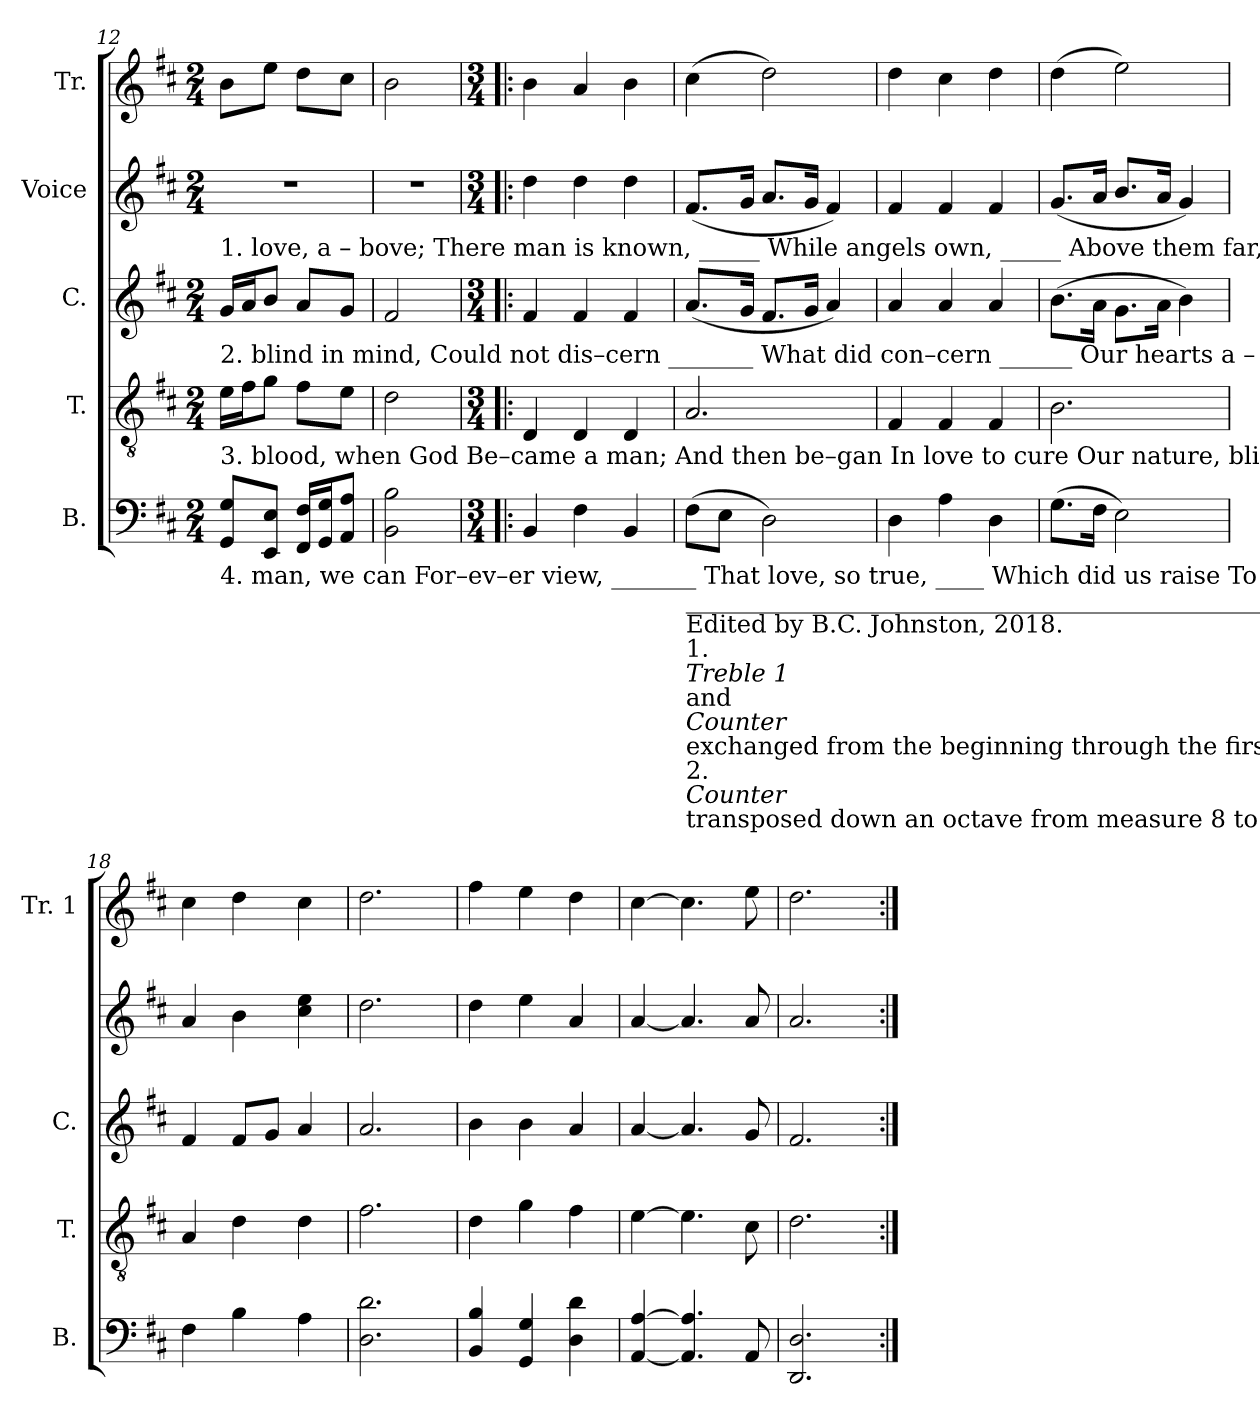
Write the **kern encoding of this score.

**kern	**kern	**kern	**kern	**kern
*part5	*part4	*part3	*part2	*part1
*staff5	*staff4	*staff3	*staff2	*staff1
*I"B.	*I"T.	*I"C.	*I"Voice	*I"Tr.
*I'B.	*I'T.	*I'C.	*	*I'Tr. 1
!!LO:LB:g=z
*clefF4	*clefGv2	*clefG2	*clefG2	*clefG2
*k[f#c#]	*k[f#c#]	*k[f#c#]	*k[f#c#]	*k[f#c#]
*M2/4	*M2/4	*M2/4	*M2/4	*M2/4
=12	=12	=12	=12	=12
!	!	!	!LO:TX:b:t=1. love,      a  –   bove;       There man is known, _____   While angels own, _____    Above  them  far,    This bright and mor–ning  star.	!
!	!	!LO:TX:b:t=2. blind     in        mind,  Could not dis–cern _______ What did con–cern ______  Our hearts a – lone,  That orb in  which    we   shone.	!	!
!	!LO:TX:b:t=3. blood,  when   God          Be–came  a  man;                And then be–gan                        In   love  to   cure     Our nature,  blind,   im– pure.	!	!	!
!LO:TX:b:t=4. man,     we        can            For–ev–er  view, _______  That love, so true, ____  Which did  us  raise     To  ne–ver –cea   –  sing   praise.	!	!	!	!
8GG/ 8G/L	16e\LL	16g/LL	2r	8b\L
.	16f#\J	16a/J	.	.
8EE/ 8E/J	8g\J	8b/J	.	8ee\J
16FF#/ 16F#/LL	8f#\L	8a/L	.	8dd\L
16GG/ 16G/J	.	.	.	.
8AA/ 8A/J	8e\J	8g/J	.	8cc#\J
=13	=13	=13	=13	=13
2BB\ 2B\	2d\	2f#/	2r	2b\
=14!|:	=14!|:	=14!|:	=14!|:	=14!|:
*M3/4	*M3/4	*M3/4	*M3/4	*M3/4
4BB/	4D/	4f#/	4dd\	4b\
4F#\	4D/	4f#/	4dd\	4a/
4BB/	4D/	4f#/	4dd\	4b\
=15	=15	=15	=15	=15
!LO:TX:b:t=____________________________________________________________________________	!	!	!	!
!LO:TX:b:t=Edited by B.C. Johnston, 2018.	!	!	!	!
!LO:TX:b:t=1.	!	!	!	!
!LO:TX:b:i:t=Treble 1	!	!	!	!
!LO:TX:b:t=and	!	!	!	!
!LO:TX:b:i:t=Counter	!	!	!	!
!LO:TX:b:t=exchanged from the beginning through the first note of measure 4.	!	!	!	!
!LO:TX:b:t=2.	!	!	!	!
!LO:TX:b:i:t=Counter	!	!	!	!
!LO:TX:b:t=transposed down an octave from measure 8 to the end.	!	!	!	!
(8F#\L	2.A/	(8.a/L	(8.f#/L	(4cc#\
8E\J	.	.	.	.
.	.	16g/Jk	16g/Jk	.
2D\)	.	8.f#/L	8.a/L	2dd\)
.	.	16g/Jk	16g/Jk	.
.	.	4a/)	4f#/)	.
=16	=16	=16	=16	=16
4D\	4F#/	4a/	4f#/	4dd\
4A\	4F#/	4a/	4f#/	4cc#\
4D\	4F#/	4a/	4f#/	4dd\
=17	=17	=17	=17	=17
(8.G\L	2.B\	(8.b\L	(8.g/L	(4dd\
16F#\Jk	.	16a\Jk	16a/Jk	.
2E\)	.	8.g\L	8.b/L	2ee\)
.	.	16a\Jk	16a/Jk	.
.	.	4b\)	4g/)	.
=18	=18	=18	=18	=18
4F#\	4A/	4f#/	4a/	4cc#\
4B\	4d\	8f#/L	4b\	4dd\
.	.	8g/J	.	.
4A\	4d\	4a/	4cc#\ 4ee\	4cc#\
=19	=19	=19	=19	=19
2.D\ 2.d\	2.f#\	2.a/	2.dd\	2.dd\
=20	=20	=20	=20	=20
4BB/ 4B/	4d\	4b\	4dd\	4ff#\
4GG/ 4G/	4g\	4b\	4ee\	4ee\
4D\ 4d\	4f#\	4a/	4a/	4dd\
=21	=21	=21	=21	=21
[4AA/ [4A/	[4e\	[4a/	[4a/	[4cc#\
4.AA/] 4.A/]	4.e\]	4.a/]	4.a/]	4.cc#\]
8AA/	8c#\	8g/	8a/	8ee\
=22	=22	=22	=22	=22
2.DD/ 2.D/	2.d\	2.f#/	2.a/	2.dd\
=:|!	=:|!	=:|!	=:|!	=:|!
*-	*-	*-	*-	*-
